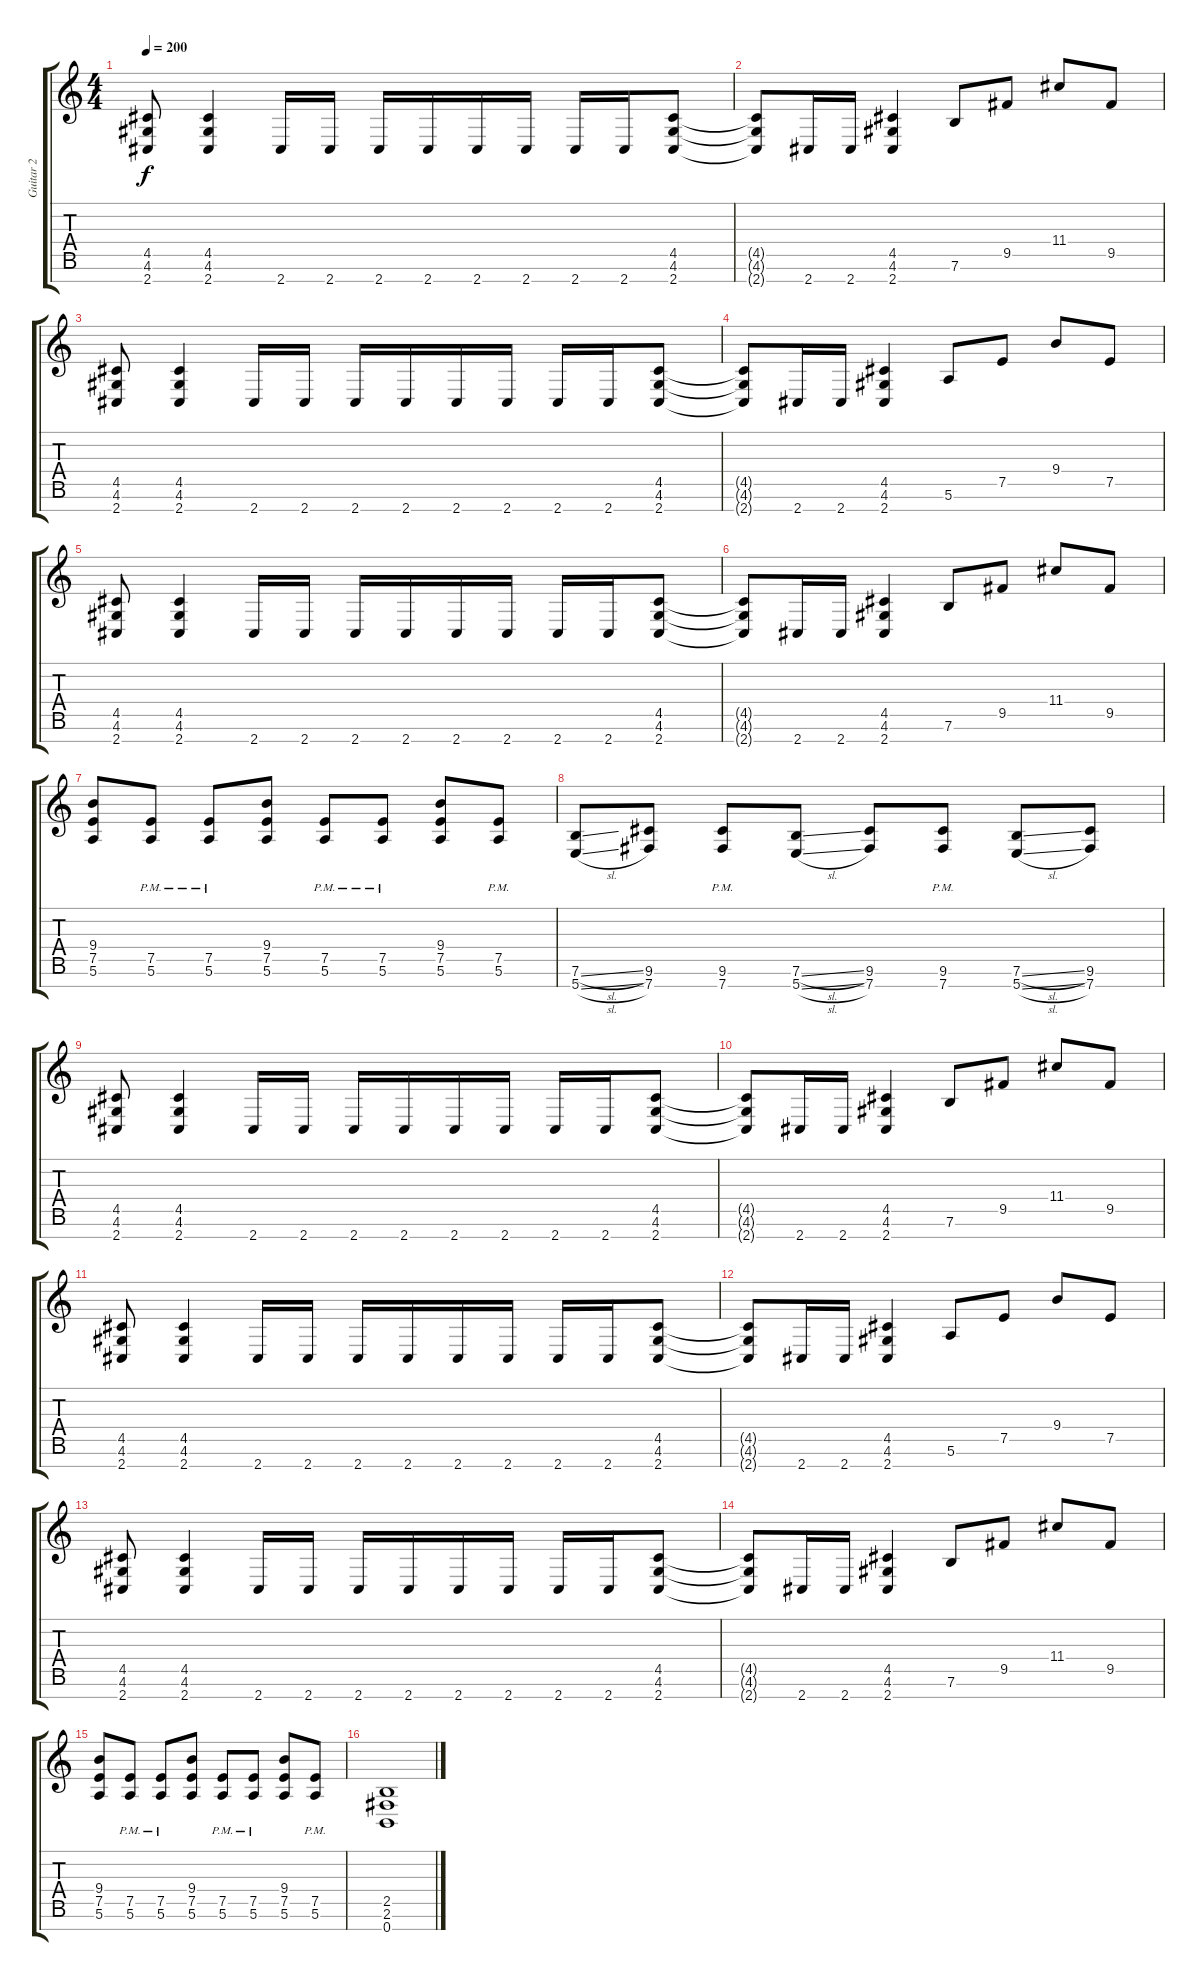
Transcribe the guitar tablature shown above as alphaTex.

\track ("Guitar 2" "Guitar 2") {instrument overdrivenguitar}
\staff {score tabs}
\tuning (E4 B3 G3 D3 A2 E2 B1) {hide}
\ts (4 4)
\tempo 200
\clef g2
\ks c
(4.5 4.6 2.7).8{dy f} (4.5 4.6 2.7).4 2.7.16 2.7.16 2.7.16 2.7.16 2.7.16 2.7.16 2.7.16 2.7.16 (4.5 4.6 2.7).8 |
(4.5{t} 4.6{t} 2.7{t}).8 2.7.16 2.7.16 (4.5 4.6 2.7).4 7.6.8 9.5.8 11.4.8 9.5.8 |
(4.5 4.6 2.7).8 (4.5 4.6 2.7).4 2.7.16 2.7.16 2.7.16 2.7.16 2.7.16 2.7.16 2.7.16 2.7.16 (4.5 4.6 2.7).8 |
(4.5{t} 4.6{t} 2.7{t}).8 2.7.16 2.7.16 (4.5 4.6 2.7).4 5.6.8 7.5.8 9.4.8 7.5.8 |
(4.5 4.6 2.7).8 (4.5 4.6 2.7).4 2.7.16 2.7.16 2.7.16 2.7.16 2.7.16 2.7.16 2.7.16 2.7.16 (4.5 4.6 2.7).8 |
(4.5{t} 4.6{t} 2.7{t}).8 2.7.16 2.7.16 (4.5 4.6 2.7).4 7.6.8 9.5.8 11.4.8 9.5.8 |
(9.4 7.5 5.6).8 (7.5{pm} 5.6{pm}).8 (7.5{pm} 5.6{pm}).8 (9.4 7.5 5.6).8 (7.5{pm} 5.6{pm}).8 (7.5{pm} 5.6{pm}).8 (9.4 7.5 5.6).8 (7.5{pm} 5.6{pm}).8 |
(7.6{sl} 5.7{sl}).8 (9.6 7.7).8 (9.6{pm} 7.7{pm}).8 (7.6{sl} 5.7{sl}).8 (9.6 7.7).8 (9.6{pm} 7.7{pm}).8 (7.6{sl} 5.7{sl}).8 (9.6 7.7).8 |
(4.5 4.6 2.7).8 (4.5 4.6 2.7).4 2.7.16 2.7.16 2.7.16 2.7.16 2.7.16 2.7.16 2.7.16 2.7.16 (4.5 4.6 2.7).8 |
(4.5{t} 4.6{t} 2.7{t}).8 2.7.16 2.7.16 (4.5 4.6 2.7).4 7.6.8 9.5.8 11.4.8 9.5.8 |
(4.5 4.6 2.7).8 (4.5 4.6 2.7).4 2.7.16 2.7.16 2.7.16 2.7.16 2.7.16 2.7.16 2.7.16 2.7.16 (4.5 4.6 2.7).8 |
(4.5{t} 4.6{t} 2.7{t}).8 2.7.16 2.7.16 (4.5 4.6 2.7).4 5.6.8 7.5.8 9.4.8 7.5.8 |
(4.5 4.6 2.7).8 (4.5 4.6 2.7).4 2.7.16 2.7.16 2.7.16 2.7.16 2.7.16 2.7.16 2.7.16 2.7.16 (4.5 4.6 2.7).8 |
(4.5{t} 4.6{t} 2.7{t}).8 2.7.16 2.7.16 (4.5 4.6 2.7).4 7.6.8 9.5.8 11.4.8 9.5.8 |
(9.4 7.5 5.6).8 (7.5{pm} 5.6{pm}).8 (7.5{pm} 5.6{pm}).8 (9.4 7.5 5.6).8 (7.5{pm} 5.6{pm}).8 (7.5{pm} 5.6{pm}).8 (9.4 7.5 5.6).8 (7.5{pm} 5.6{pm}).8 |
(2.5 2.6 0.7).1
